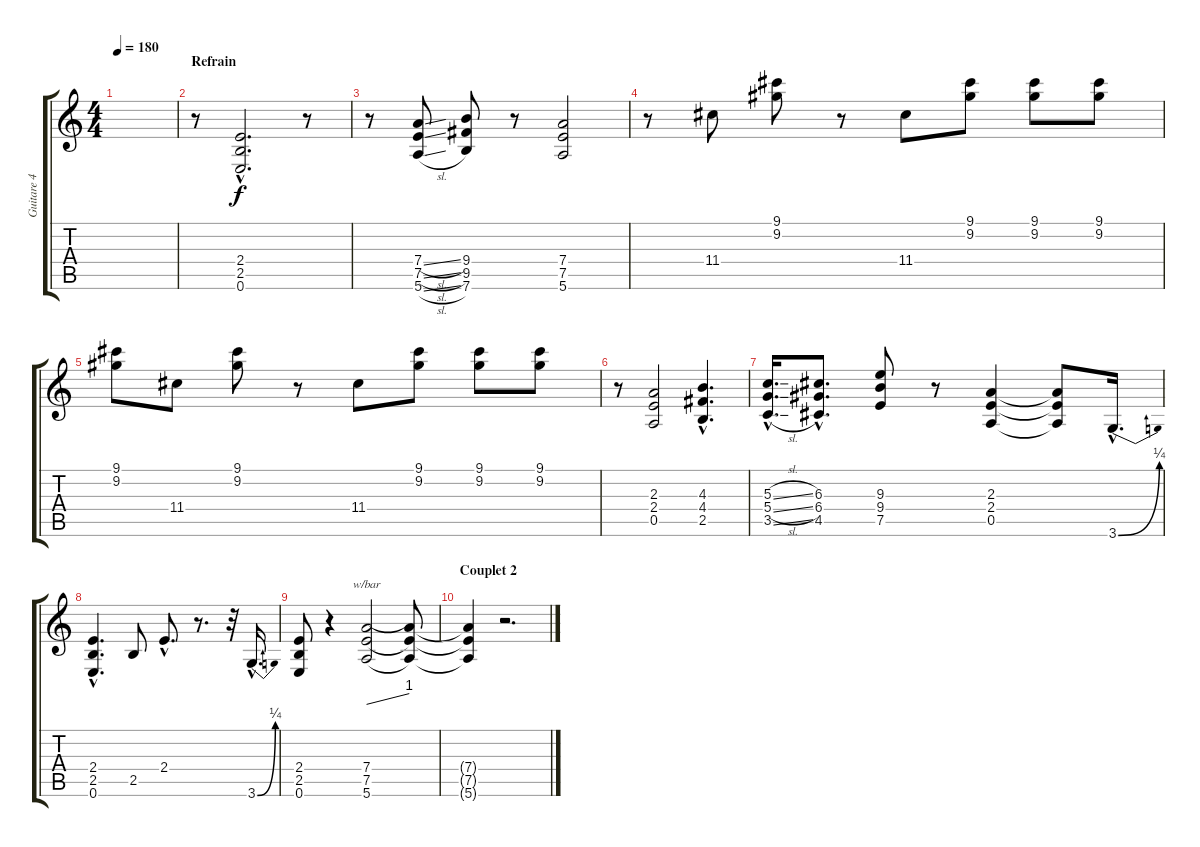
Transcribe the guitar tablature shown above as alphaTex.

\track ("Guitare 4" "Guitare 4") {instrument overdrivenguitar}
\staff {score tabs}
\tuning (E4 B3 G3 D3 A2 E2) {hide}
\ts (4 4)
\tempo 180
\clef g2
\ks c
|
\section ("" "Refrain")
r.8{volume 13 balance 8} (2.4{hac} 2.5{hac} 0.6{hac}).2{d} r.8 |
r.8 (7.4{sl} 7.5{sl} 5.6{sl}).8 (9.4 9.5 7.6).8 r.8 (7.4 7.5 5.6).2 |
r.8 11.4.8 (9.1 9.2).8 r.8 11.4.8 (9.1 9.2).8 (9.1 9.2).8 (9.1 9.2).8 |
(9.1 9.2).8 11.4.8 (9.1 9.2).8 r.8 11.4.8 (9.1 9.2).8 (9.1 9.2).8 (9.1 9.2).8 |
r.8 (2.3 2.4 0.5).2 (4.3{hac} 4.4{hac} 2.5{hac}).4{d} |
(5.3{sl hac} 5.4{sl hac} 3.5{sl hac}).16{d} (6.3{hac} 6.4{hac} 4.5{hac}).8{d} (9.3 9.4 7.5).8 r.8 (2.3 2.4 0.5).4 (2.3{t} 2.4{t} 0.5{t}).8 3.6{be (bend 0 0 60 1) hac}.16{d} |
(2.4{hac} 2.5{hac} 0.6{hac}).4{d} 2.5.8 2.4{hac}.8{d} r.8{d} r.32 3.6{be (bend 0 0 60 1) hac}.16{d} |
(2.4 2.5 0.6).8 r.4 (7.4 7.5 5.6).2{tbe (dive default 0 0 60 4)} (7.4{t} 7.5{t} 5.6{t}).8 |
\section ("" "Couplet 2")
(7.4{t} 7.5{t} 5.6{t}).4 r.2{d}
